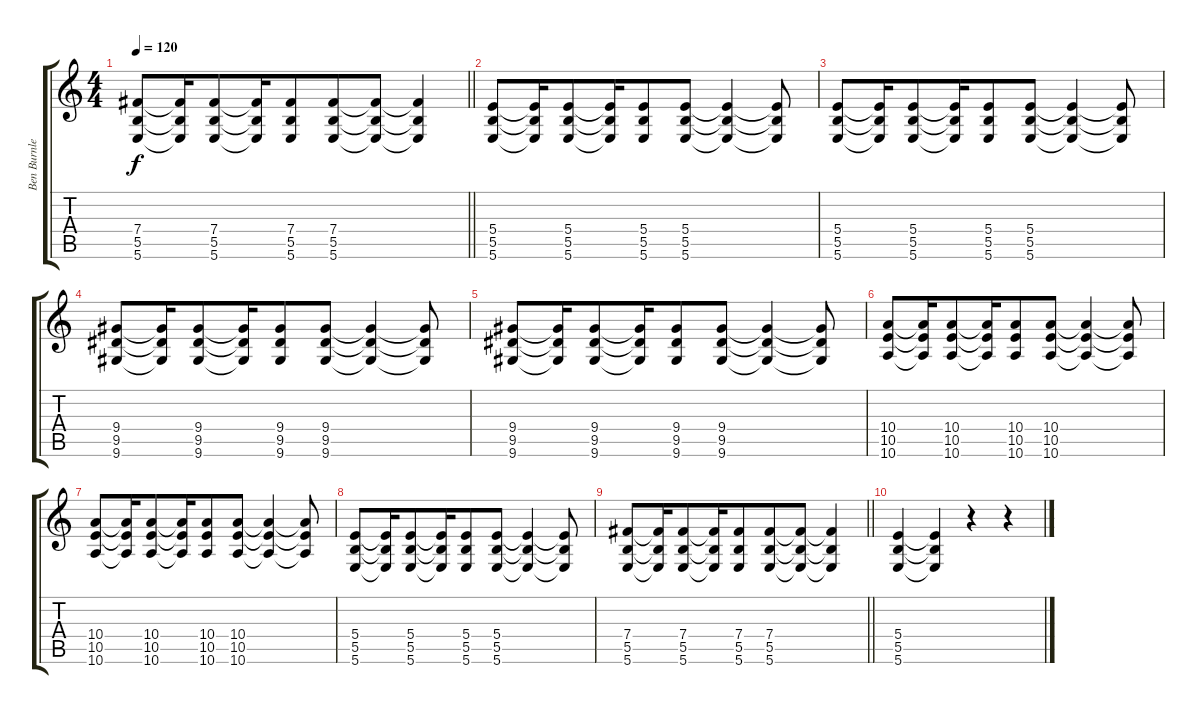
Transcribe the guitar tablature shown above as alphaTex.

\track ("Ben Burnley (Guitar 1)" "Ben Burnle") {instrument distortionguitar}
\staff {score tabs}
\tuning (Db4 Ab3 E3 B2 Gb2 B1) {hide}
\ts (4 4)
\tempo 120
\clef g2
\barLineRight lightlight
\ks c
(7.4 5.5 5.6).8{dy f} (7.4{t} 5.5{t} 5.6{t}).16 (7.4 5.5 5.6).8{beam merge} (7.4{t} 5.5{t} 5.6{t}).16 (7.4 5.5 5.6).8{beam merge} (7.4 5.5 5.6).8 (7.4{t} 5.5{t} 5.6{t}).8 (7.4{t} 5.5{t} 5.6{t}).4 |
(5.4 5.5 5.6).8 (5.4{t} 5.5{t} 5.6{t}).16 (5.4 5.5 5.6).8{beam merge} (5.4{t} 5.5{t} 5.6{t}).16 (5.4 5.5 5.6).8{beam merge} (5.4 5.5 5.6).8 (5.4{t} 5.5{t} 5.6{t}).4 (5.4{t} 5.5{t} 5.6{t}).8 |
(5.4 5.5 5.6).8 (5.4{t} 5.5{t} 5.6{t}).16 (5.4 5.5 5.6).8{beam merge} (5.4{t} 5.5{t} 5.6{t}).16 (5.4 5.5 5.6).8{beam merge} (5.4 5.5 5.6).8 (5.4{t} 5.5{t} 5.6{t}).4 (5.4{t} 5.5{t} 5.6{t}).8 |
(9.4 9.5 9.6).8 (9.4{t} 9.5{t} 9.6{t}).16 (9.4 9.5 9.6).8{beam merge} (9.4{t} 9.5{t} 9.6{t}).16 (9.4 9.5 9.6).8{beam merge} (9.4 9.5 9.6).8 (9.4{t} 9.5{t} 9.6{t}).4 (9.4{t} 9.5{t} 9.6{t}).8 |
(9.4 9.5 9.6).8 (9.4{t} 9.5{t} 9.6{t}).16 (9.4 9.5 9.6).8{beam merge} (9.4{t} 9.5{t} 9.6{t}).16 (9.4 9.5 9.6).8{beam merge} (9.4 9.5 9.6).8 (9.4{t} 9.5{t} 9.6{t}).4 (9.4{t} 9.5{t} 9.6{t}).8 |
(10.4 10.5 10.6).8 (10.4{t} 10.5{t} 10.6{t}).16 (10.4 10.5 10.6).8{beam merge} (10.4{t} 10.5{t} 10.6{t}).16 (10.4 10.5 10.6).8{beam merge} (10.4 10.5 10.6).8 (10.4{t} 10.5{t} 10.6{t}).4 (10.4{t} 10.5{t} 10.6{t}).8 |
(10.4 10.5 10.6).8 (10.4{t} 10.5{t} 10.6{t}).16 (10.4 10.5 10.6).8{beam merge} (10.4{t} 10.5{t} 10.6{t}).16 (10.4 10.5 10.6).8{beam merge} (10.4 10.5 10.6).8 (10.4{t} 10.5{t} 10.6{t}).4 (10.4{t} 10.5{t} 10.6{t}).8 |
(5.4 5.5 5.6).8 (5.4{t} 5.5{t} 5.6{t}).16 (5.4 5.5 5.6).8{beam merge} (5.4{t} 5.5{t} 5.6{t}).16 (5.4 5.5 5.6).8{beam merge} (5.4 5.5 5.6).8 (5.4{t} 5.5{t} 5.6{t}).4 (5.4{t} 5.5{t} 5.6{t}).8 |
\barLineRight lightlight
(7.4 5.5 5.6).8 (7.4{t} 5.5{t} 5.6{t}).16 (7.4 5.5 5.6).8{beam merge} (7.4{t} 5.5{t} 5.6{t}).16 (7.4 5.5 5.6).8{beam merge} (7.4 5.5 5.6).8 (7.4{t} 5.5{t} 5.6{t}).8 (7.4{t} 5.5{t} 5.6{t}).4 |
(5.4 5.5 5.6).4 (5.4{t} 5.5{t} 5.6{t}).4 r.4 r.4
